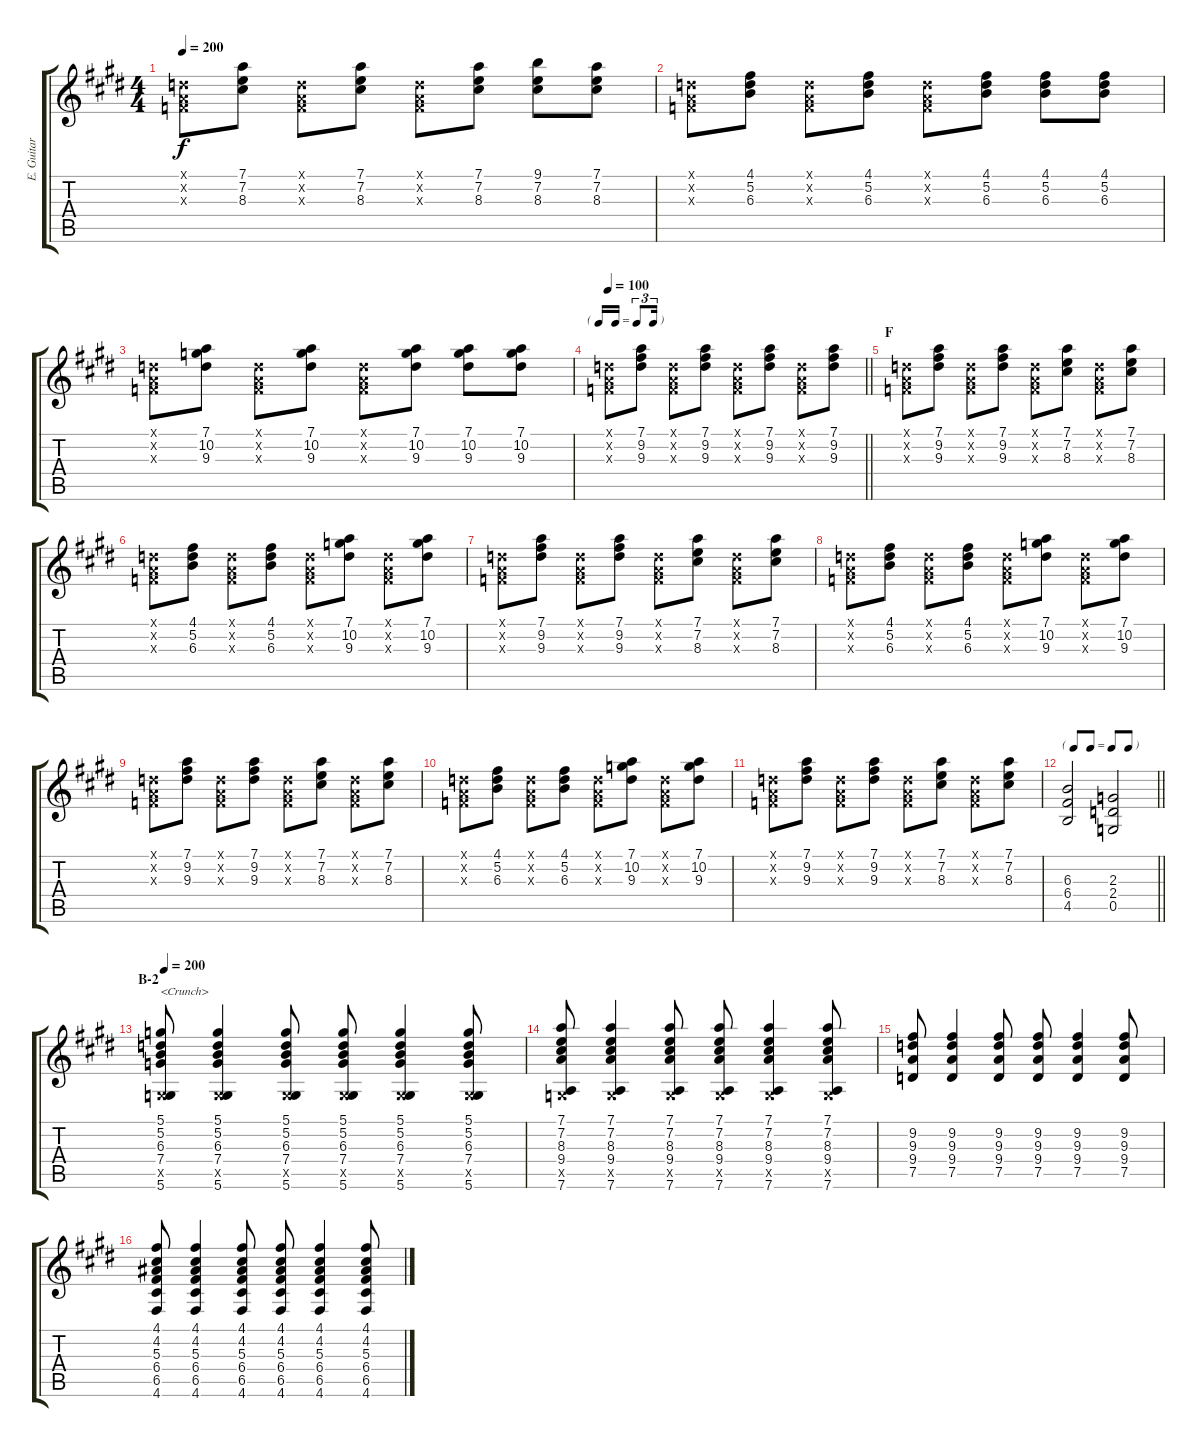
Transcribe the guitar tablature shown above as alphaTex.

\track ("E. Guitar I" "E. Guitar ") {instrument overdrivenguitar}
\staff {score tabs}
\tuning (D4 A3 F3 C3 G2 D2) {hide}
\ts (4 4)
\tempo 200
\clef g2
\ks e
(0.1{x} 0.2{x} 0.3{x}).8{dy f} (7.1 7.2 8.3).8 (0.1{x} 0.2{x} 0.3{x}).8 (7.1 7.2 8.3).8 (0.1{x} 0.2{x} 0.3{x}).8 (7.1 7.2 8.3).8 (9.1 7.2 8.3).8 (7.1 7.2 8.3).8 |
(0.1{x} 0.2{x} 0.3{x}).8 (4.1 5.2 6.3).8 (0.1{x} 0.2{x} 0.3{x}).8 (4.1 5.2 6.3).8 (0.1{x} 0.2{x} 0.3{x}).8 (4.1 5.2 6.3).8 (4.1 5.2 6.3).8 (4.1 5.2 6.3).8 |
(0.1{x} 0.2{x} 0.3{x}).8 (7.1 10.2 9.3).8 (0.1{x} 0.2{x} 0.3{x}).8 (7.1 10.2 9.3).8 (0.1{x} 0.2{x} 0.3{x}).8 (7.1 10.2 9.3).8 (7.1 10.2 9.3).8 (7.1 10.2 9.3).8 |
\tf triplet16th
\tempo 100
\barLineRight lightlight
(0.1{x} 0.2{x} 0.3{x}).8 (7.1 9.2 9.3).8 (0.1{x} 0.2{x} 0.3{x}).8 (7.1 9.2 9.3).8 (0.1{x} 0.2{x} 0.3{x}).8 (7.1 9.2 9.3).8 (0.1{x} 0.2{x} 0.3{x}).8 (7.1 9.2 9.3).8 |
\section ("" "F")
(0.1{x} 0.2{x} 0.3{x}).8 (7.1 9.2 9.3).8 (0.1{x} 0.2{x} 0.3{x}).8 (7.1 9.2 9.3).8 (0.1{x} 0.2{x} 0.3{x}).8 (7.1 7.2 8.3).8 (0.1{x} 0.2{x} 0.3{x}).8 (7.1 7.2 8.3).8 |
(0.1{x} 0.2{x} 0.3{x}).8 (4.1 5.2 6.3).8 (0.1{x} 0.2{x} 0.3{x}).8 (4.1 5.2 6.3).8 (0.1{x} 0.2{x} 0.3{x}).8 (7.1 10.2 9.3).8 (0.1{x} 0.2{x} 0.3{x}).8 (7.1 10.2 9.3).8 |
(0.1{x} 0.2{x} 0.3{x}).8 (7.1 9.2 9.3).8 (0.1{x} 0.2{x} 0.3{x}).8 (7.1 9.2 9.3).8 (0.1{x} 0.2{x} 0.3{x}).8 (7.1 7.2 8.3).8 (0.1{x} 0.2{x} 0.3{x}).8 (7.1 7.2 8.3).8 |
(0.1{x} 0.2{x} 0.3{x}).8 (4.1 5.2 6.3).8 (0.1{x} 0.2{x} 0.3{x}).8 (4.1 5.2 6.3).8 (0.1{x} 0.2{x} 0.3{x}).8 (7.1 10.2 9.3).8 (0.1{x} 0.2{x} 0.3{x}).8 (7.1 10.2 9.3).8 |
(0.1{x} 0.2{x} 0.3{x}).8 (7.1 9.2 9.3).8 (0.1{x} 0.2{x} 0.3{x}).8 (7.1 9.2 9.3).8 (0.1{x} 0.2{x} 0.3{x}).8 (7.1 7.2 8.3).8 (0.1{x} 0.2{x} 0.3{x}).8 (7.1 7.2 8.3).8 |
(0.1{x} 0.2{x} 0.3{x}).8 (4.1 5.2 6.3).8 (0.1{x} 0.2{x} 0.3{x}).8 (4.1 5.2 6.3).8 (0.1{x} 0.2{x} 0.3{x}).8 (7.1 10.2 9.3).8 (0.1{x} 0.2{x} 0.3{x}).8 (7.1 10.2 9.3).8 |
(0.1{x} 0.2{x} 0.3{x}).8 (7.1 9.2 9.3).8 (0.1{x} 0.2{x} 0.3{x}).8 (7.1 9.2 9.3).8 (0.1{x} 0.2{x} 0.3{x}).8 (7.1 7.2 8.3).8 (0.1{x} 0.2{x} 0.3{x}).8 (7.1 7.2 8.3).8 |
\tf none
\barLineRight lightlight
(6.3 6.4 4.5).2{instrument overdrivenguitar} (2.3 2.4 0.5).2 |
\section ("" "B-2")
\tempo 200
(5.1 5.2 6.3 7.4 0.5{x} 5.6).8{txt "<Crunch>" instrument overdrivenguitar} (5.1 5.2 6.3 7.4 0.5{x} 5.6).4 (5.1 5.2 6.3 7.4 0.5{x} 5.6).8 (5.1 5.2 6.3 7.4 0.5{x} 5.6).8 (5.1 5.2 6.3 7.4 0.5{x} 5.6).4 (5.1 5.2 6.3 7.4 0.5{x} 5.6).8 |
(7.1 7.2 8.3 9.4 0.5{x} 7.6).8 (7.1 7.2 8.3 9.4 0.5{x} 7.6).4 (7.1 7.2 8.3 9.4 0.5{x} 7.6).8 (7.1 7.2 8.3 9.4 0.5{x} 7.6).8 (7.1 7.2 8.3 9.4 0.5{x} 7.6).4 (7.1 7.2 8.3 9.4 0.5{x} 7.6).8 |
(9.2 9.3 9.4 7.5).8 (9.2 9.3 9.4 7.5).4 (9.2 9.3 9.4 7.5).8 (9.2 9.3 9.4 7.5).8 (9.2 9.3 9.4 7.5).4 (9.2 9.3 9.4 7.5).8 |
(4.1 4.2 5.3 6.4 6.5 4.6).8 (4.1 4.2 5.3 6.4 6.5 4.6).4 (4.1 4.2 5.3 6.4 6.5 4.6).8 (4.1 4.2 5.3 6.4 6.5 4.6).8 (4.1 4.2 5.3 6.4 6.5 4.6).4 (4.1 4.2 5.3 6.4 6.5 4.6).8
